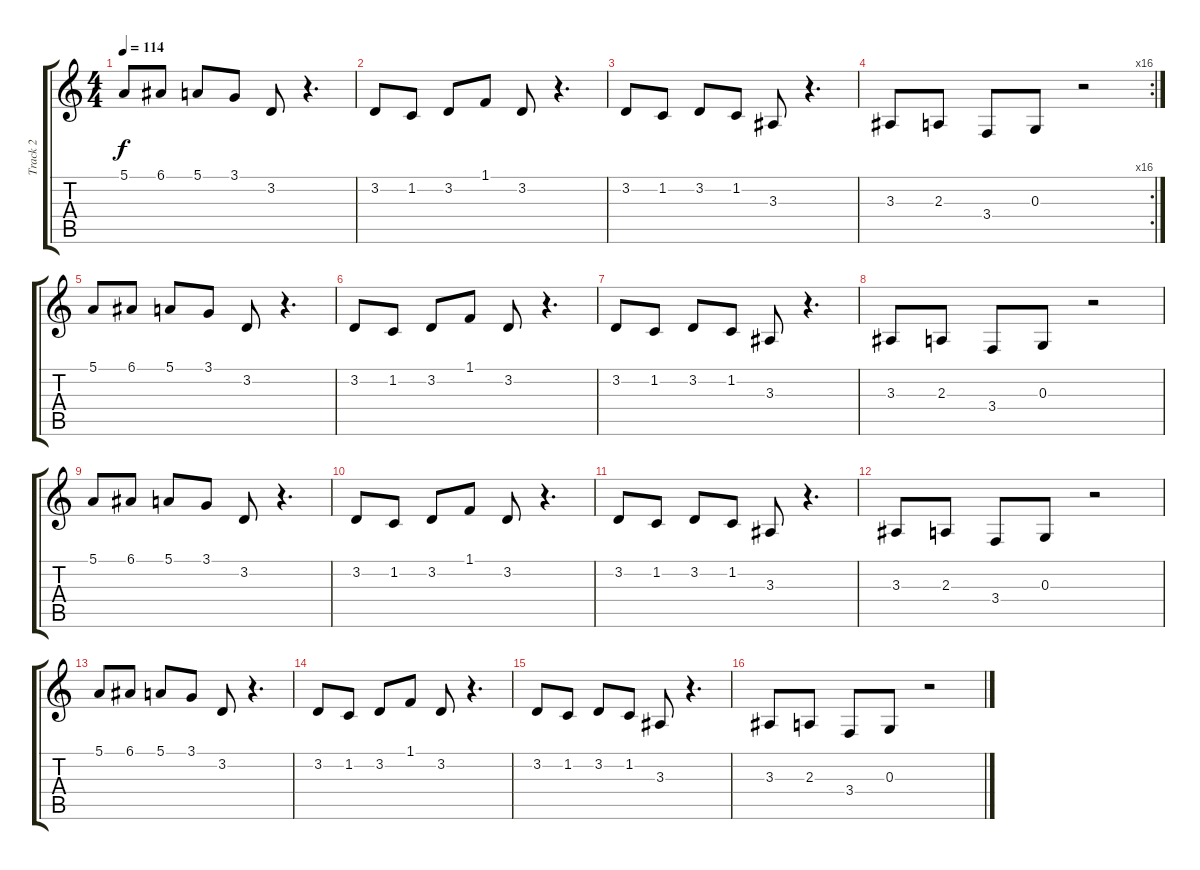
\track ("Track 2" "Track 2") {instrument altosax}
\staff {score tabs}
\tuning (E4 B3 G3 D3 A2 E2) {hide}
\ts (4 4)
\tempo 114
\clef g2
\ks c
5.1.8{dy f instrument altosax} 6.1.8 5.1.8 3.1.8 3.2.8 r.4{d} |
3.2.8 1.2.8 3.2.8 1.1.8 3.2.8 r.4{d} |
3.2.8 1.2.8 3.2.8 1.2.8 3.3.8 r.4{d} |
\rc 16
3.3.8 2.3.8 3.4.8 0.3.8 r.2 |
5.1.8 6.1.8 5.1.8 3.1.8 3.2.8 r.4{d} |
3.2.8 1.2.8 3.2.8 1.1.8 3.2.8 r.4{d} |
3.2.8 1.2.8 3.2.8 1.2.8 3.3.8 r.4{d} |
3.3.8 2.3.8 3.4.8 0.3.8 r.2 |
5.1.8 6.1.8 5.1.8 3.1.8 3.2.8 r.4{d} |
3.2.8 1.2.8 3.2.8 1.1.8 3.2.8 r.4{d} |
3.2.8 1.2.8 3.2.8 1.2.8 3.3.8 r.4{d} |
3.3.8 2.3.8 3.4.8 0.3.8 r.2 |
5.1.8 6.1.8 5.1.8 3.1.8 3.2.8 r.4{d} |
3.2.8 1.2.8 3.2.8 1.1.8 3.2.8 r.4{d} |
3.2.8 1.2.8 3.2.8 1.2.8 3.3.8 r.4{d} |
3.3.8 2.3.8 3.4.8 0.3.8 r.2
